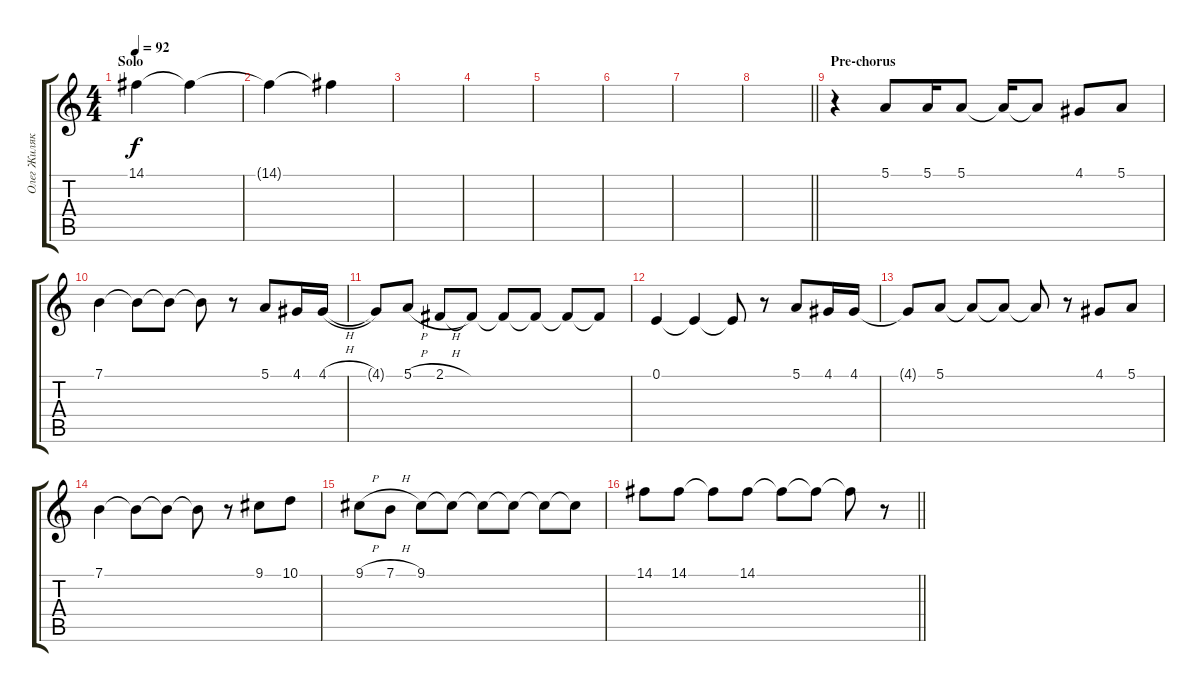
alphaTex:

\track ("Олег Жиляков" "Олег Жиляк") {instrument baritonesax}
\staff {score tabs}
\tuning (E4 B3 G3 D3 A2 E2) {hide}
\ts (4 4)
\section ("" "Solo")
\tempo 92
\clef g2
\ks c
14.1{t}.4{dy f} 14.1{t}.4 |
14.1{t}.4 14.1{t}.4 |
|
|
|
|
|
\barLineRight lightlight
|
\section ("" "Pre-chorus")
r.4 5.1.8 5.1.16 5.1.8 5.1{t}.16 5.1{t}.8 4.1.8 5.1.8 |
7.1.4 7.1{t}.8 7.1{t}.8 7.1{t}.8 r.8 5.1.8 4.1.16 4.1{h}.16 |
4.1{t}.8 5.1{h}.8 2.1{h}.8 2.1{t}.8 2.1{t}.8 2.1{t}.8 2.1{t}.8 2.1{t}.8 |
0.1.4 0.1{t}.4 0.1{t}.8 r.8 5.1.8 4.1.16 4.1.16 |
4.1{t}.8 5.1.8 5.1{t}.8 5.1{t}.8 5.1{t}.8 r.8 4.1.8 5.1.8 |
7.1.4 7.1{t}.8 7.1{t}.8 7.1{t}.8 r.8 9.1.8 10.1.8 |
9.1{h}.8 7.1{h}.8 9.1.8 9.1{t}.8 9.1{t}.8 9.1{t}.8 9.1{t}.8 9.1{t}.8 |
\barLineRight lightlight
14.1.8 14.1.8 14.1{t}.8 14.1.8 14.1{t}.8 14.1{t}.8 14.1{t}.8 r.8
